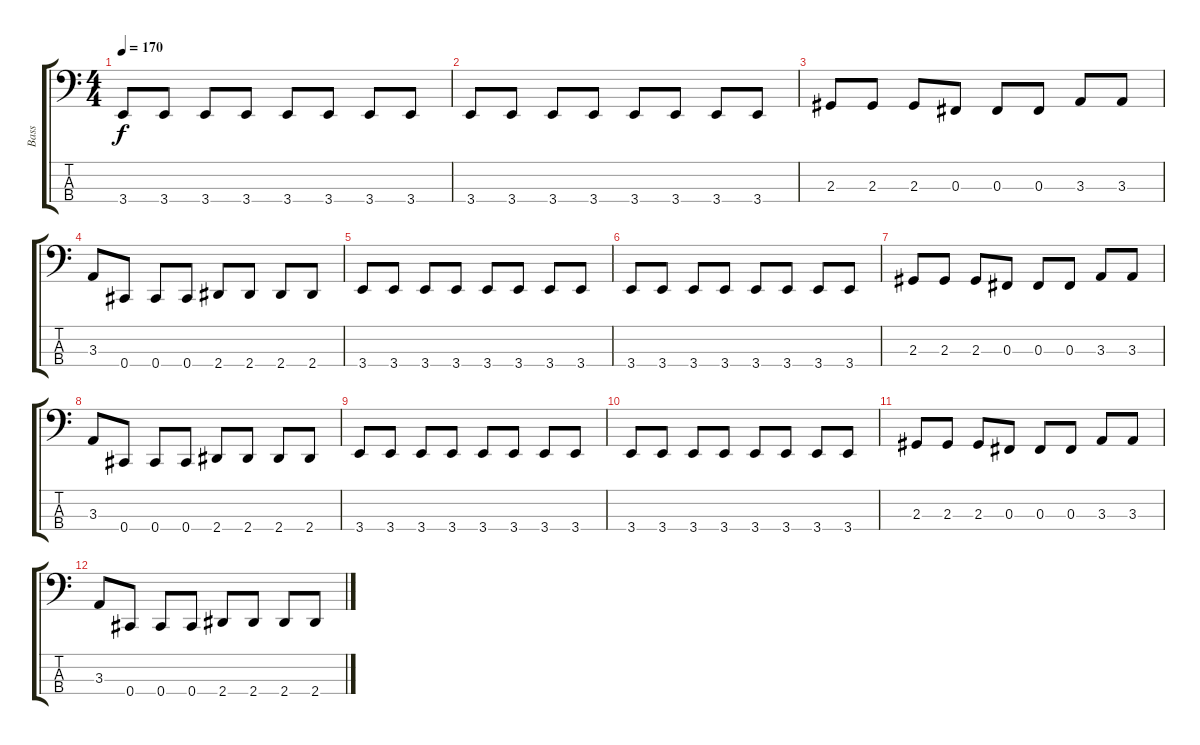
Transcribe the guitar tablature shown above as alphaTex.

\track ("Bass" "Bass") {instrument electricbasspick}
\staff {score tabs}
\tuning (E2 B1 Gb1 Db1) {hide}
\ts (4 4)
\tempo 170
\clef f4
\ks c
3.4.8{dy f} 3.4.8 3.4.8 3.4.8 3.4.8 3.4.8 3.4.8 3.4.8 |
3.4.8 3.4.8 3.4.8 3.4.8 3.4.8 3.4.8 3.4.8 3.4.8 |
2.3.8 2.3.8 2.3.8 0.3.8 0.3.8 0.3.8 3.3.8 3.3.8 |
3.3.8 0.4.8 0.4.8 0.4.8 2.4.8 2.4.8 2.4.8 2.4.8 |
3.4.8 3.4.8 3.4.8 3.4.8 3.4.8 3.4.8 3.4.8 3.4.8 |
3.4.8 3.4.8 3.4.8 3.4.8 3.4.8 3.4.8 3.4.8 3.4.8 |
2.3.8 2.3.8 2.3.8 0.3.8 0.3.8 0.3.8 3.3.8 3.3.8 |
3.3.8 0.4.8 0.4.8 0.4.8 2.4.8 2.4.8 2.4.8 2.4.8 |
3.4.8 3.4.8 3.4.8 3.4.8 3.4.8 3.4.8 3.4.8 3.4.8 |
3.4.8 3.4.8 3.4.8 3.4.8 3.4.8 3.4.8 3.4.8 3.4.8 |
2.3.8 2.3.8 2.3.8 0.3.8 0.3.8 0.3.8 3.3.8 3.3.8 |
3.3.8 0.4.8 0.4.8 0.4.8 2.4.8 2.4.8 2.4.8 2.4.8
